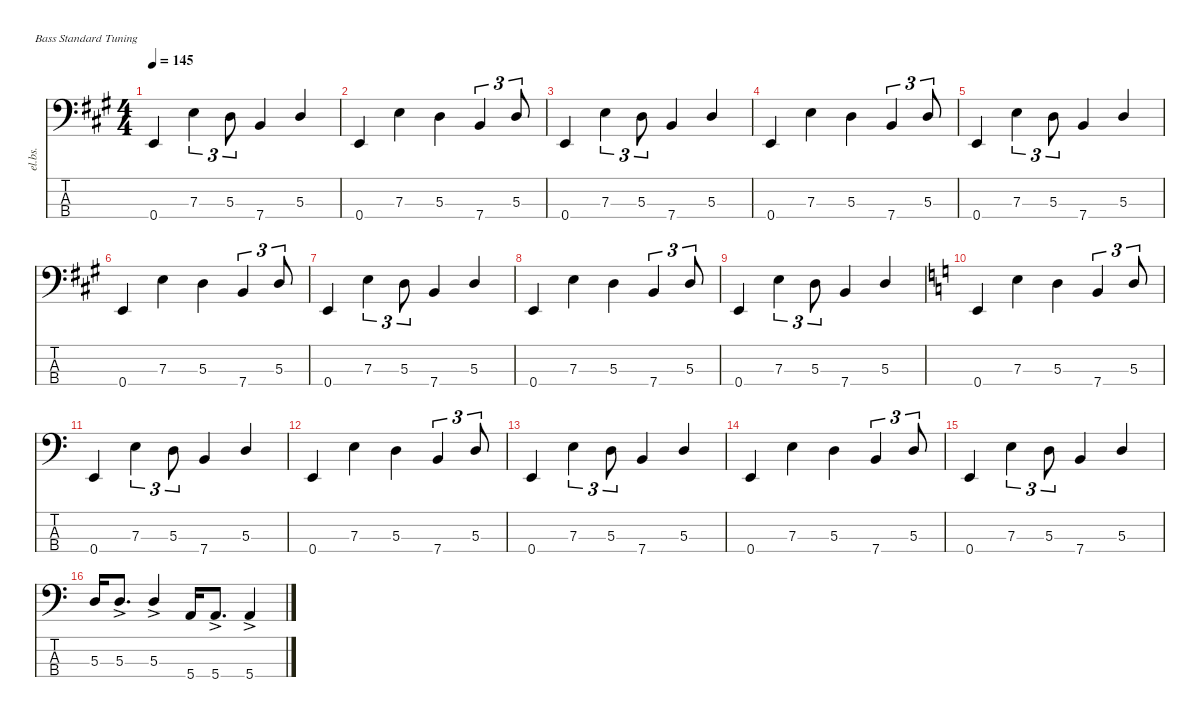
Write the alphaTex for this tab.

\defaultSystemsLayout 4
\hideDynamics
\bracketExtendMode nobrackets
\otherSystemsTrackNameOrientation horizontal
\track ("Bass (Jones)" "el.bs.") {instrument electricbassfinger}
\staff {score tabs}
\tuning (G2 D2 A1 E1)
\ts (4 4)
\tempo 145
\clef f4
\ks a
0.4{acc forcenatural}.4{dy f beam Up} 7.3{acc forcenatural}.4{tu (3 2) beam Down} 5.3{acc forcenatural}.8{tu (3 2) beam Down} 7.4{acc forcenatural}.4{beam Up} 5.3{acc forcenatural}.4{beam Up} |
0.4{acc forcenatural}.4{beam Up} 7.3{acc forcenatural}.4{beam Down} 5.3{acc forcenatural}.4{beam Down} 7.4{acc forcenatural}.4{tu (3 2) beam Up} 5.3{acc forcenatural}.8{tu (3 2) beam Up} |
0.4{acc forcenatural}.4{beam Up} 7.3{acc forcenatural}.4{tu (3 2) beam Down} 5.3{acc forcenatural}.8{tu (3 2) beam Down} 7.4{acc forcenatural}.4{beam Up} 5.3{acc forcenatural}.4{beam Up} |
0.4{acc forcenatural}.4{beam Up} 7.3{acc forcenatural}.4{beam Down} 5.3{acc forcenatural}.4{beam Down} 7.4{acc forcenatural}.4{tu (3 2) beam Up} 5.3{acc forcenatural}.8{tu (3 2) beam Up} |
0.4{acc forcenatural}.4{beam Up} 7.3{acc forcenatural}.4{tu (3 2) beam Down} 5.3{acc forcenatural}.8{tu (3 2) beam Down} 7.4{acc forcenatural}.4{beam Up} 5.3{acc forcenatural}.4{beam Up} |
0.4{acc forcenatural}.4{beam Up} 7.3{acc forcenatural}.4{beam Down} 5.3{acc forcenatural}.4{beam Down} 7.4{acc forcenatural}.4{tu (3 2) beam Up} 5.3{acc forcenatural}.8{tu (3 2) beam Up} |
0.4{acc forcenatural}.4{beam Up} 7.3{acc forcenatural}.4{tu (3 2) beam Down} 5.3{acc forcenatural}.8{tu (3 2) beam Down} 7.4{acc forcenatural}.4{beam Up} 5.3{acc forcenatural}.4{beam Up} |
0.4{acc forcenatural}.4{beam Up} 7.3{acc forcenatural}.4{beam Down} 5.3{acc forcenatural}.4{beam Down} 7.4{acc forcenatural}.4{tu (3 2) beam Up} 5.3{acc forcenatural}.8{tu (3 2) beam Up} |
0.4{acc forcenatural}.4{beam Up} 7.3{acc forcenatural}.4{tu (3 2) beam Down} 5.3{acc forcenatural}.8{tu (3 2) beam Down} 7.4{acc forcenatural}.4{beam Up} 5.3{acc forcenatural}.4{beam Up} |
\ks c
0.4.4{beam Up} 7.3.4{beam Down} 5.3.4{beam Down} 7.4.4{tu (3 2) beam Up} 5.3.8{tu (3 2) beam Up} |
0.4.4{beam Up} 7.3.4{tu (3 2) beam Down} 5.3.8{tu (3 2) beam Down} 7.4.4{beam Up} 5.3.4{beam Up} |
0.4.4{beam Up} 7.3.4{beam Down} 5.3.4{beam Down} 7.4.4{tu (3 2) beam Up} 5.3.8{tu (3 2) beam Up} |
0.4.4{beam Up} 7.3.4{tu (3 2) beam Down} 5.3.8{tu (3 2) beam Down} 7.4.4{beam Up} 5.3.4{beam Up} |
0.4.4{beam Up} 7.3.4{beam Down} 5.3.4{beam Down} 7.4.4{tu (3 2) beam Up} 5.3.8{tu (3 2) beam Up} |
0.4.4{beam Up} 7.3.4{tu (3 2) beam Down} 5.3.8{tu (3 2) beam Down} 7.4.4{beam Up} 5.3.4{beam Up} |
5.3.16{beam Up} 5.3{ac}.8{d beam Up} 5.3{ac}.4{beam Up} 5.4.16{beam Up} 5.4{ac}.8{d beam Up} 5.4{ac}.4{beam Up}
